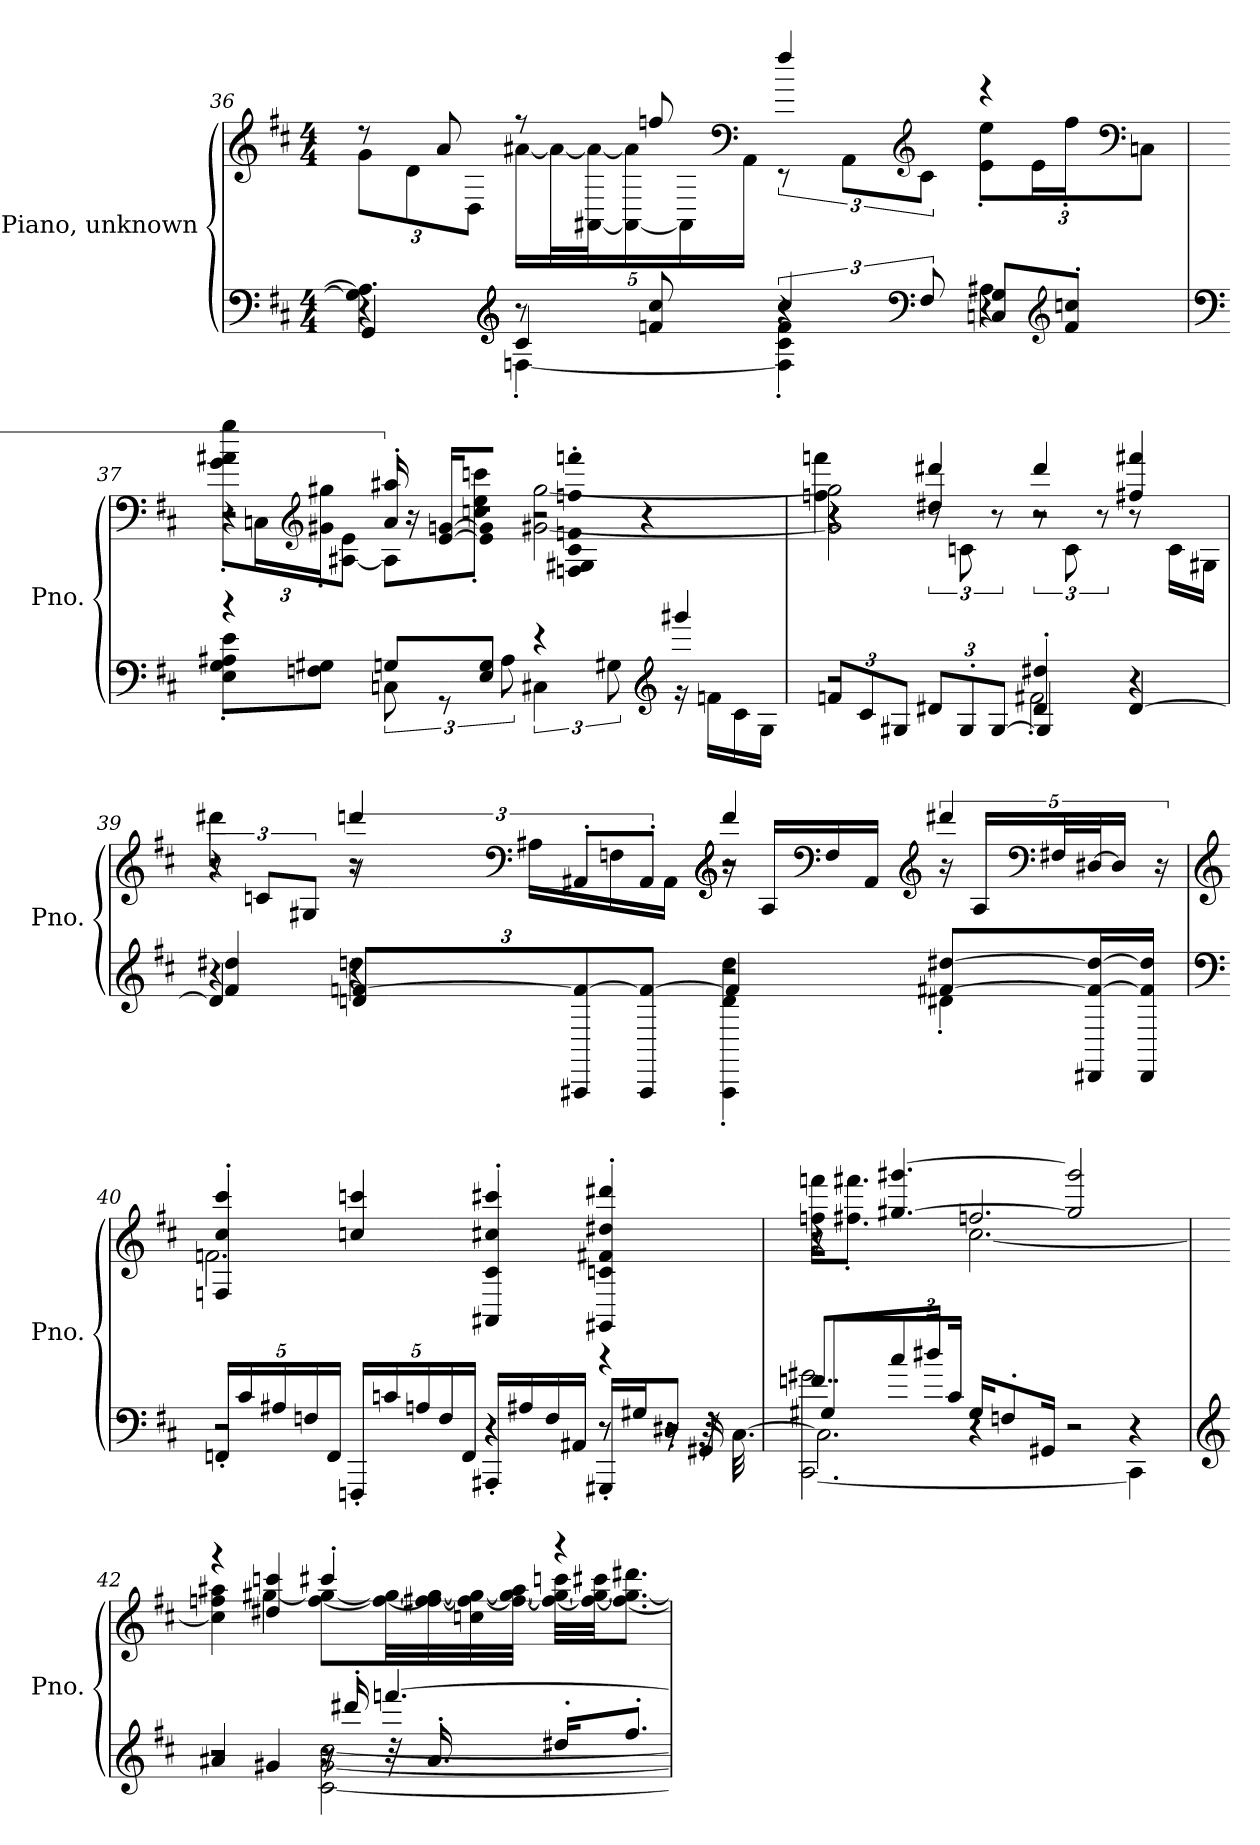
**kern	**kern
*part1	*part1
*staff2	*staff1
*I"Piano, unknown	*
*I'Pno.	*
!!LO:LB:g=z
*clefF4	*clefG2
*k[f#c#]	*k[f#c#]
*M4/4	*M4/4
=36	=36
*^	*^
*	*^	*	*
*	*	*	*	*Xbrackettup
4r	4G\] 4A#\]	4GG'/	8r	12g\L
.	.	.	.	12d\
.	.	.	8a/	.
.	.	.	.	12D\J
*clefG2	*	*	*	*
4c#/	[4Fn'\	8r	8r	[20a#X\LL
.	.	.	.	40a#\L_
.	.	.	.	[40AA#X\ 40a#\_J
.	.	.	.	20AA#\_ 20a#\]
.	.	8fn/ 8cc#/	8ffn/	.
.	.	.	.	20AA#\]
*	*	*	*clefF4	*
.	.	.	.	20AA#\JJ
*	*	*	*	*brackettup
4cc#/	4F\]' 4c#\' 4f\'	6r	4ff/	12r
.	.	.	.	12AA#\L
*clefF4	*	*	*clefG2	*
.	.	12F/	.	12c#\J
*	*	*	*	*Xbrackettup
4r	4A#X\	8Cn/ 8G/L	4r	12e\' 12ee\'L
.	.	.	.	24e\L
*clefG2	*	*	*	*
.	.	8f/' 8ccn/'J	.	24ff'\J
*	*	*	*clefF4	*
.	.	.	.	12Cn\J
*v	*v	*v	*	*
*	*v	*v
!!LO:PB:g=z
=37	=37
*clefF4	*
*^	*^
*	*	*	*^
*	*	*	*	*^
4r	8E\' 8G\' 8A#X\' 8e\'L	1r	2r	4r	12g\' 12a#X\' 12gg\'L
.	.	.	.	.	24Cn\L
*	*	*clefG2	*	*	*
.	8Fn\ 8G#X\J	.	.	.	24g#X\' 24gg#X\'J
.	.	.	.	.	[12A#X\ 12e\J
*	*	*	*	*brackettup	*
8Gn/L	12Cn\	.	.	24a#/' 24aa#X/'	8A#\L]
.	.	.	.	24r	.
.	12r	.	.	[24e/ [24gn/KL	.
8E/ 8G/J	.	.	.	8e/] 8g/]J	8ccn\' 8ee\' 8cccn\'J
.	12A#\	.	.	.	.
4r	6C#X\	.	[2g#X\ [2gg#\	4Fn/' 4G#X/' 4c#/' 4fn/' 4ffn/' 4fffn/'	2r
.	12G#X\	.	.	.	.
*clefG2	*	*	*	*	*
4ggg#X/	16r	.	.	4r	.
.	16fn\LL	.	.	.	.
.	16c#\	.	.	.	.
.	16G#\JJ	.	.	.	.
!!LO:LB:g=z	!!	!!	!!
=38	=38	=38	=38	=38	=38
*	*^	*	*	*	*
*	*	*Xbrackettup	*	*	*	*
2r	2r	12fn/L	4r	2g#\] 2gg#\]	4r	4ffn\ 4fffn\
.	.	12c#/	.	.	.	.
.	.	12G#X/J	.	.	.	.
.	.	12d#X/L	4dd#X/	.	4ddd#X/	12r
.	.	12G#'/	.	.	.	12cn\
.	.	[12G#/J	.	.	.	12r
4d#/' 4dd#X/'	2f#X'\	4G#/]	2r	2r	4ddd#/	12r
.	.	.	.	.	.	12c\
.	.	.	.	.	.	12r
[4d#/	.	4r	.	.	4ff#X/ 4fff#X/	8r
.	.	.	.	.	.	16c\LL
.	.	.	.	.	.	16G#X\JJ
*	*	*	*	*	*v	*v
!!LO:LB:g=z
=39	=39	=39	=39	=39	=39
4d#/]	4r	4f#/ 4dd#X/	4r	4ddd#X\	12r
.	.	.	.	.	12cn/L
.	.	.	.	.	12G#X/J
4r	4ddn\	12dn/ [12fn/L	4dddn/	16r	12r
*	*	*	*clefF4	*	*
.	.	.	.	16A#X\LL	.
.	.	12AAA#X/ 12f/_	.	.	12AA#X'/L
.	.	.	.	16Fn\	.
.	.	12AAA#/ 12f/_J	.	.	12AA#'/J
.	.	.	.	16AA#\JJ	.
*	*	*	*clefG2	*	*
2r	4AAA#\' 4d\' 4dd\'	4f/]	4ddd/	2r	16r
.	.	.	.	.	16A#/LL
*	*	*	*clefF4	*	*
.	.	.	.	.	16F/
.	.	.	.	.	16AA#/JJ
*	*	*	*clefG2	*	*
.	4d#X'\	[8f#X/ [8dd#X/L	4ddd#X/	.	20r
.	.	.	.	.	20A#/LL
*	*	*	*clefF4	*	*
.	.	.	.	.	40F#X/L
.	.	16DD#X/ 16f#/_ 16dd#/_L	.	.	[40D#X/J
.	.	.	.	.	20D#/JJ]
.	.	16DD#/ 16f#/] 16dd#/]JJ	.	.	.
.	.	.	.	.	20r
*	*	*	*v	*v	*v
!!LO:LB:g=z
=40	=40	=40	=40
*clefF4	*	*	*clefG2
*	*	*	*^
2r	20FFn'/LL	2r	4Fn/' 4cc#/' 4ccc#/'	2.fn\
.	20c#/	.	.	.
.	20A#X/	.	.	.
.	20Fn/	.	.	.
.	20FF/JJ	.	.	.
.	20FFFn'/LL	.	4ccn/ 4cccn/	.
.	20cn/	.	.	.
.	20An/	.	.	.
.	20F/	.	.	.
.	20FF/JJ	.	.	.
4r	16AAA#X'/LL	4r	4AA#X/' 4c#/' 4cc#X/' 4ccc#X/'	.
.	16A#X/	.	.	.
.	16F/	.	.	.
.	16AA#X/JJ	.	.	.
8r	16GGG#X'/LL	8r	4GG#X/' 4cn/' 4f#X/' 4dd#X/' 4ddd#X/'	4r
.	16G#X/J	.	.	.
16r	8D#X'/J	16r	.	.
16GG#X/	.	64r	.	.
.	.	[32.C#\	.	.
!!LO:LB:g=z
=41	=41	=41	=41	=41
*	*	*^	*	*^
8.fn/L	[2.CC#\ 2.g#X\	8G#X/L	2.C#\]	8r	16ffn\ 16fffn\KL	4r
.	.	.	.	.	8.ff#X\' 8.fff#X\'J	.
.	.	12cc#/	.	[4.gg#X/ [4.ggg#X/	.	.
16dd#X/Jk	.	.	.	.	.	.
.	.	24c#/Jk	.	.	.	.
4r	.	16G#/KL	.	.	[2.cc#\	2.ffn/
.	.	8Fn'/	.	.	.	.
.	.	16GG#X/Jk	.	.	.	.
2r	.	2r	.	2gg#/] 2ggg#/]	.	.
.	4CC#\]	.	4r	.	.	.
*v	*v	*v	*v	*	*	*
*	*v	*v	*v
=42	=42
*clefG2	*
*^	*^
*	*^	*	*
2r	2r	4a#X/	4r	4cc#\] 4ffn\ 4aa#X\
.	.	4g#X/	4dd#X/ 4cccn/	[4gg#X\
8r	[2c#\ [2g#\ [2cc#\	16r	4ccc#X'/	[8ff\ 8gg#\_L
.	.	16ddd#X'/	.	.
[4.fffn/	.	32r	.	32ff\_ 32gg#\_LL
.	.	16.a#'/	.	32ff\_ 32ff#X\ 32gg#\_
.	.	.	.	32ccn\ 32ff\_ 32gg#\_
.	.	.	.	32ff\_ 32gg#\_ 32aa#\JJJ
.	.	16dd#X'/KL	4r	32ff\_ 32gg#\_ 32cccn\LLL
.	.	.	.	32ff\_ 32gg#\_ 32ccc#X\JJ
.	.	8.ff#'/J	.	8.ff\_ 8.gg#\_ 8.ddd#X\J
*v	*v	*v	*	*
*	*v	*v
=	=
*-	*-
